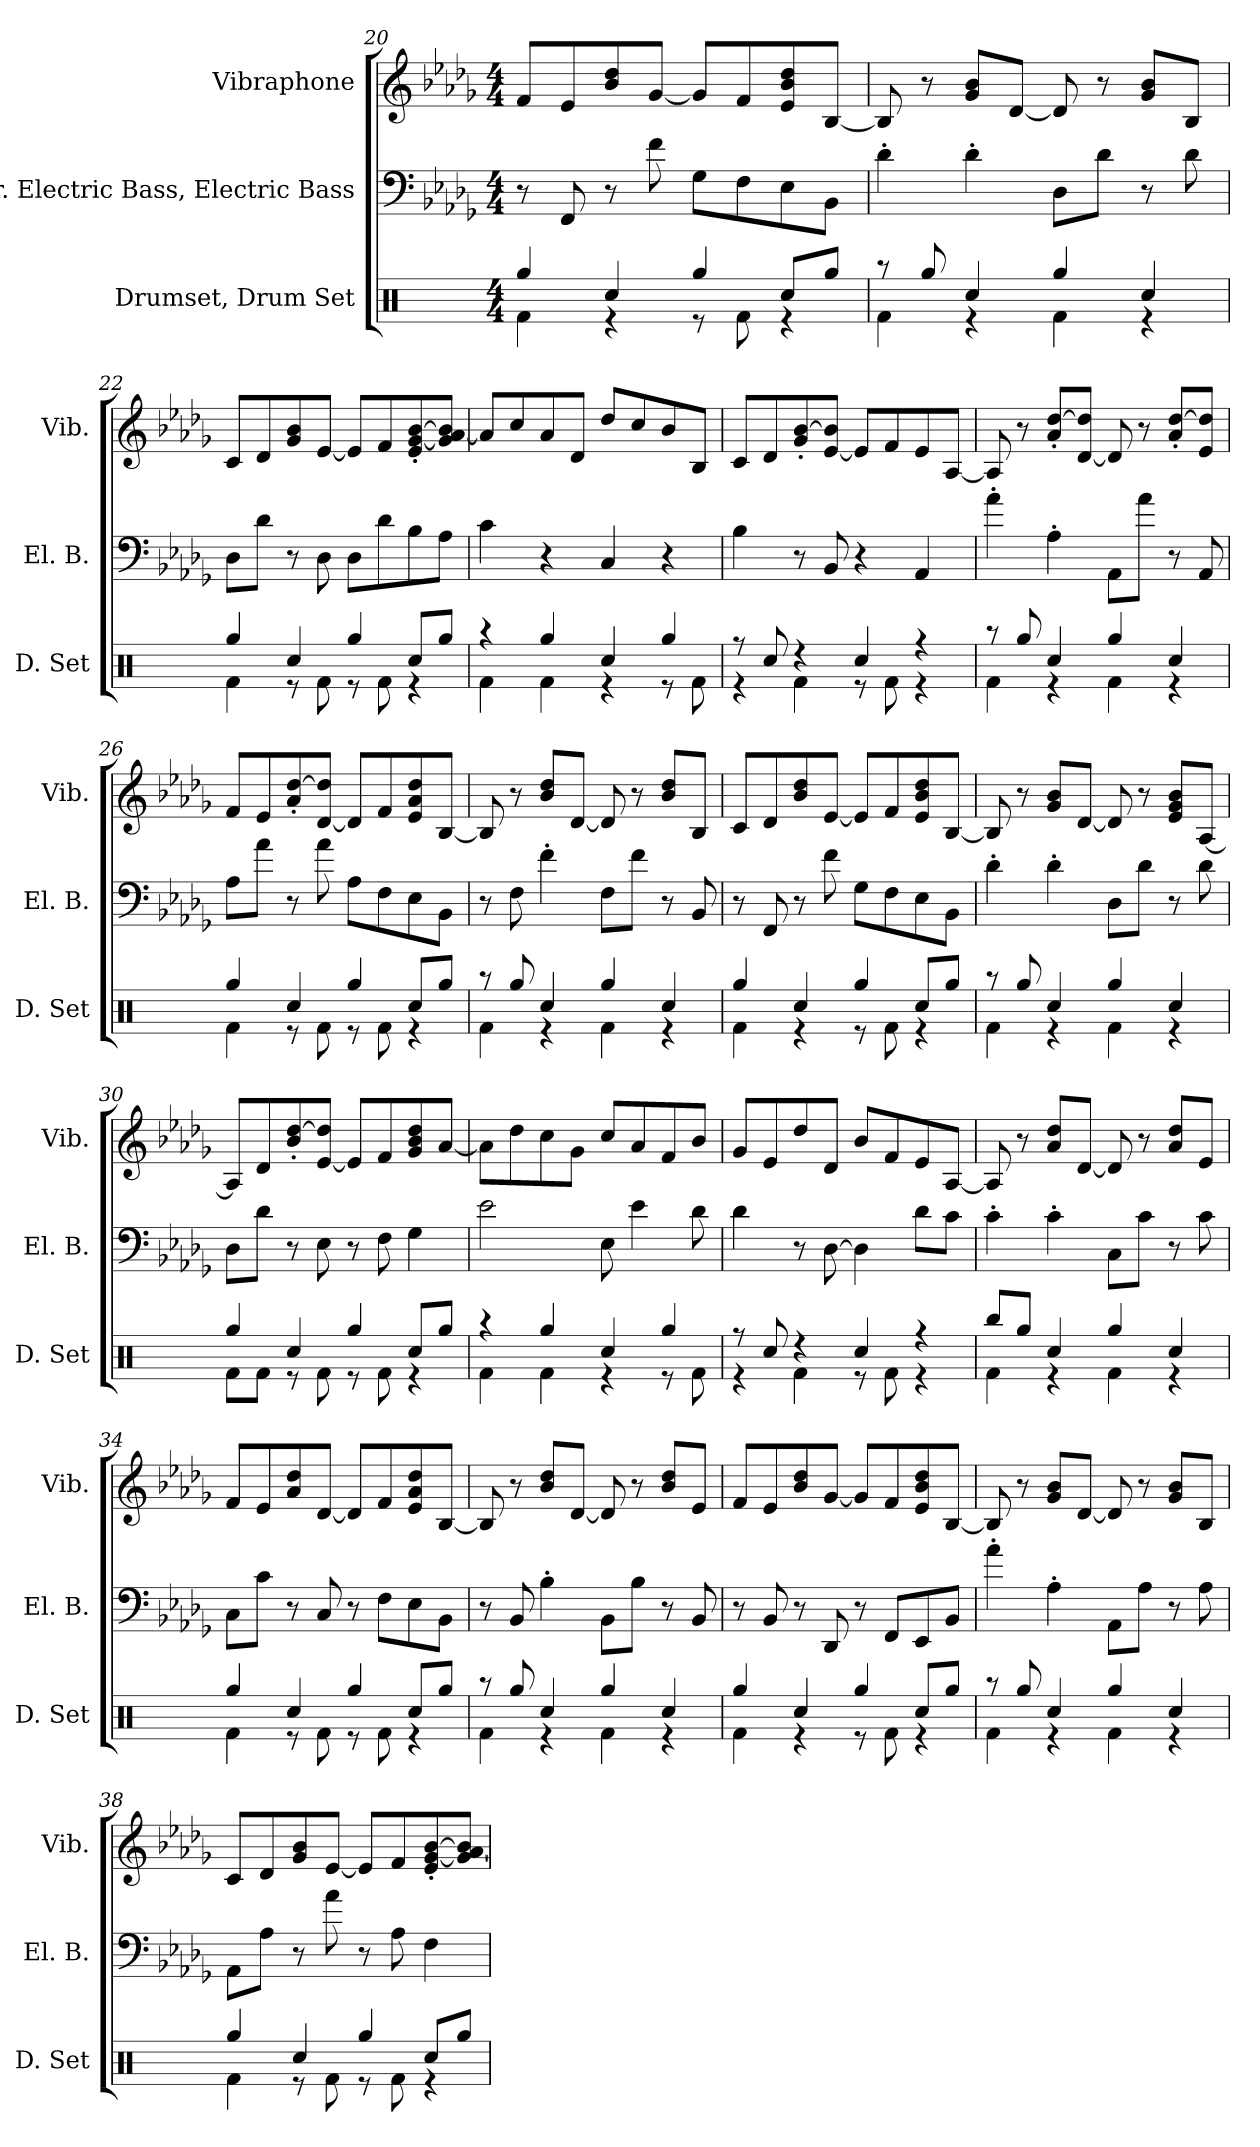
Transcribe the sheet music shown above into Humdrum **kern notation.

**kern	**kern	**kern
*part3	*part2	*part1
*staff3	*staff2	*staff1
*I"Drumset, Drum Set	*I"6-str. Electric Bass, Electric Bass	*I"Vibraphone
*I'D. Set	*I'El. B.	*I'Vib.
*clefX	*clefF4	*clefG2
*	*ITrd7c12	*
*k[]	*k[b-e-a-d-g-]	*k[b-e-a-d-g-]
*M4/4	*M4/4	*M4/4
=20	=20	=20
*^	*	*
4Rgg/	4Rf\	8r	8f/L
.	.	8FFF/	8e-/
4Rcc/	4r	8r	8b-/ 8dd-/
.	.	8F\	[8g-/J
4Rgg/	8r	8GG-\L	8g-/L]
.	8Rf\	8FF\	8f/
8Rcc/L	4r	8EE-\	8e-/ 8b-/ 8dd-/
8Rgg/J	.	8BBB-\J	[8B-/J
!!LO:LB:g=z
=21	=21	=21	=21
8r	4Rf\	4D-'\	8B-/]
8Rgg/	.	.	8r
4Rcc/	4r	4D-'\	8g-/ 8b-/L
.	.	.	[8d-/J
4Rgg/	4Rf\	8DD-\L	8d-/]
.	.	8D-\J	8r
4Rcc/	4r	8r	8g-/ 8b-/L
.	.	8D-\	8B-/J
=22	=22	=22	=22
4Rgg/	4Rf\	8DD-\L	8c/L
.	.	8D-\J	8d-/
4Rcc/	8r	8r	8g-/ 8b-/
.	8Rf\	8DD-\	[8e-/J
4Rgg/	8r	8DD-\L	8e-/L]
.	8Rf\	8D-\	8f/
8Rcc/L	4r	8BB-\	8e-/' [8g-/' [8b-/'
8Rgg/J	.	8AA-\J	8g-/] [8a-/ 8b-/]J
=23	=23	=23	=23
4r	4Rf\	4C\	8a-/L]
.	.	.	8cc/
4Rgg/	4Rf\	4r	8a-/
.	.	.	8d-/J
4Rcc/	4r	4CC/	8dd-/L
.	.	.	8cc/
4Rgg/	8r	4r	8b-/
.	8Rf\	.	8B-/J
=24	=24	=24	=24
8r	4r	4BB-\	8c/L
8Rcc/	.	.	8d-/
4r	4Rf\	8r	8g-/' [8b-/'
.	.	8BBB-/	[8e-/ 8b-/]J
4Rcc/	8r	4r	8e-/L]
.	8Rf\	.	8f/
4r	4r	4AAA-/	8e-/
.	.	.	[8A-/J
!!LO:PB:g=z
=25	=25	=25	=25
8r	4Rf\	4A-'\	8A-/]
8Rgg/	.	.	8r
4Rcc/	4r	4AA-'\	8a-/' [8dd-/'L
.	.	.	[8d-/ 8dd-/]J
4Rgg/	4Rf\	8AAA-\L	8d-/]
.	.	8A-\J	8r
4Rcc/	4r	8r	8a-/' [8dd-/'L
.	.	8AAA-/	8e-/ 8dd-/]J
=26	=26	=26	=26
4Rgg/	4Rf\	8AA-\L	8f/L
.	.	8A-\J	8e-/
4Rcc/	8r	8r	8a-/' [8dd-/'
.	8Rf\	8A-\	[8d-/ 8dd-/]J
4Rgg/	8r	8AA-\L	8d-/L]
.	8Rf\	8FF\	8f/
8Rcc/L	4r	8EE-\	8e-/ 8a-/ 8dd-/
8Rgg/J	.	8BBB-\J	[8B-/J
=27	=27	=27	=27
8r	4Rf\	8r	8B-/]
8Rgg/	.	8FF\	8r
4Rcc/	4r	4F'\	8b-/ 8dd-/L
.	.	.	[8d-/J
4Rgg/	4Rf\	8FF\L	8d-/]
.	.	8F\J	8r
4Rcc/	4r	8r	8b-/ 8dd-/L
.	.	8BBB-/	8B-/J
!!LO:LB:g=z
=28	=28	=28	=28
4Rgg/	4Rf\	8r	8c/L
.	.	8FFF/	8d-/
4Rcc/	4r	8r	8b-/ 8dd-/
.	.	8F\	[8e-/J
4Rgg/	8r	8GG-\L	8e-/L]
.	8Rf\	8FF\	8f/
8Rcc/L	4r	8EE-\	8e-/ 8b-/ 8dd-/
8Rgg/J	.	8BBB-\J	[8B-/J
!!LO:LB:g=z
=29	=29	=29	=29
8r	4Rf\	4D-'\	8B-/]
8Rgg/	.	.	8r
4Rcc/	4r	4D-'\	8g-/ 8b-/L
.	.	.	[8d-/J
4Rgg/	4Rf\	8DD-\L	8d-/]
.	.	8D-\J	8r
4Rcc/	4r	8r	8e-/ 8g-/ 8b-/L
.	.	8D-\	[8A-/J
=30	=30	=30	=30
4Rgg/	8Rf\L	8DD-\L	8A-/L]
.	8Rf\J	8D-\J	8d-/
4Rcc/	8r	8r	8b-/' [8dd-/'
.	8Rf\	8EE-\	[8e-/ 8dd-/]J
4Rgg/	8r	8r	8e-/L]
.	8Rf\	8FF\	8f/
8Rcc/L	4r	4GG-\	8g-/ 8b-/ 8dd-/
8Rgg/J	.	.	[8a-/J
=31	=31	=31	=31
4r	4Rf\	2E-\	8a-\L]
.	.	.	8dd-\
4Rgg/	4Rf\	.	8cc\
.	.	.	8g-\J
4Rcc/	4r	8EE-\	8cc/L
.	.	4E-\	8a-/
4Rgg/	8r	.	8f/
.	8Rf\	8D-\	8b-/J
=32	=32	=32	=32
8r	4r	4D-\	8g-/L
8Rcc/	.	.	8e-/
4r	4Rf\	8r	8dd-/
.	.	[8DD-\	8d-/J
4Rcc/	8r	4DD-\]	8b-/L
.	8Rf\	.	8f/
4r	4r	8D-\L	8e-/
.	.	8C\J	[8A-/J
!!LO:LB:g=z
=33	=33	=33	=33
8Rbb/L	4Rf\	4C'\	8A-/]
8Rgg/J	.	.	8r
4Rcc/	4r	4C'\	8a-/ 8dd-/L
.	.	.	[8d-/J
4Rgg/	4Rf\	8CC\L	8d-/]
.	.	8C\J	8r
4Rcc/	4r	8r	8a-/ 8dd-/L
.	.	8C\	8e-/J
=34	=34	=34	=34
4Rgg/	4Rf\	8CC\L	8f/L
.	.	8C\J	8e-/
4Rcc/	8r	8r	8a-/ 8dd-/
.	8Rf\	8CC/	[8d-/J
4Rgg/	8r	8r	8d-/L]
.	8Rf\	8FF\L	8f/
8Rcc/L	4r	8EE-\	8e-/ 8a-/ 8dd-/
8Rgg/J	.	8BBB-\J	[8B-/J
=35	=35	=35	=35
8r	4Rf\	8r	8B-/]
8Rgg/	.	8BBB-/	8r
4Rcc/	4r	4BB-'\	8b-/ 8dd-/L
.	.	.	[8d-/J
4Rgg/	4Rf\	8BBB-\L	8d-/]
.	.	8BB-\J	8r
4Rcc/	4r	8r	8b-/ 8dd-/L
.	.	8BBB-/	8e-/J
=36	=36	=36	=36
4Rgg/	4Rf\	8r	8f/L
.	.	8BBB-/	8e-/
4Rcc/	4r	8r	8b-/ 8dd-/
.	.	8DDD-/	[8g-/J
4Rgg/	8r	8r	8g-/L]
.	8Rf\	8FFF/L	8f/
8Rcc/L	4r	8EEE-/	8e-/ 8b-/ 8dd-/
8Rgg/J	.	8BBB-/J	[8B-/J
!!LO:PB:g=z
=37	=37	=37	=37
8r	4Rf\	4A-'\	8B-/]
8Rgg/	.	.	8r
4Rcc/	4r	4AA-'\	8g-/ 8b-/L
.	.	.	[8d-/J
4Rgg/	4Rf\	8AAA-\L	8d-/]
.	.	8AA-\J	8r
4Rcc/	4r	8r	8g-/ 8b-/L
.	.	8AA-\	8B-/J
=38	=38	=38	=38
4Rgg/	4Rf\	8AAA-\L	8c/L
.	.	8AA-\J	8d-/
4Rcc/	8r	8r	8g-/ 8b-/
.	8Rf\	8A-\	[8e-/J
4Rgg/	8r	8r	8e-/L]
.	8Rf\	8AA-\	8f/
8Rcc/L	4r	4FF\	8e-/' [8g-/' [8b-/'
8Rgg/J	.	.	8g-/] [8a-/ 8b-/]J
*v	*v	*	*
=	=	=
*-	*-	*-
